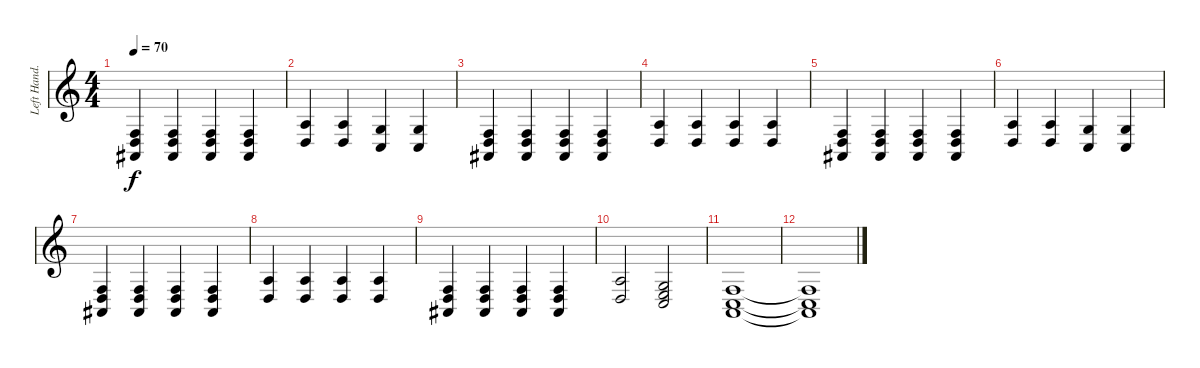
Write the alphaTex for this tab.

\track ("Left Hand." "Left Hand.") {instrument acousticgrandpiano}
\staff {score}
\tuning (E4 B3 G3 D3 A2 E2) {hide}
\ts (4 4)
\tempo 70
\clef g2
\ks c
(0.4 1.5 13.6).4{dy f} (0.4 1.5 13.6).4 (0.4 1.5 13.6).4 (0.4 1.5 13.6).4 |
(2.3 0.4).4 (2.3 0.4).4 (0.3 3.5).4 (0.3 3.5).4 |
(0.4 1.5 13.6).4 (0.4 1.5 13.6).4 (0.4 1.5 13.6).4 (0.4 1.5 13.6).4 |
(2.3 0.4).4 (2.3 0.4).4 (2.3 0.4).4 (2.3 0.4).4 |
(0.4 1.5 13.6).4 (0.4 1.5 13.6).4 (0.4 1.5 13.6).4 (0.4 1.5 13.6).4 |
(2.3 0.4).4 (2.3 0.4).4 (0.3 3.5).4 (0.3 3.5).4 |
(0.4 1.5 13.6).4 (0.4 1.5 13.6).4 (0.4 1.5 13.6).4 (0.4 1.5 13.6).4 |
(2.3 0.4).4 (2.3 0.4).4 (2.3 0.4).4 (2.3 0.4).4 |
(0.4 1.5 13.6).4 (0.4 1.5 13.6).4 (0.4 1.5 13.6).4 (0.4 1.5 13.6).4 |
(2.3 0.4).2 (0.3 2.4 3.5).2 |
(3.4 0.5 8.6).1 |
(3.4{t} 0.5{t} 8.6{t}).1
